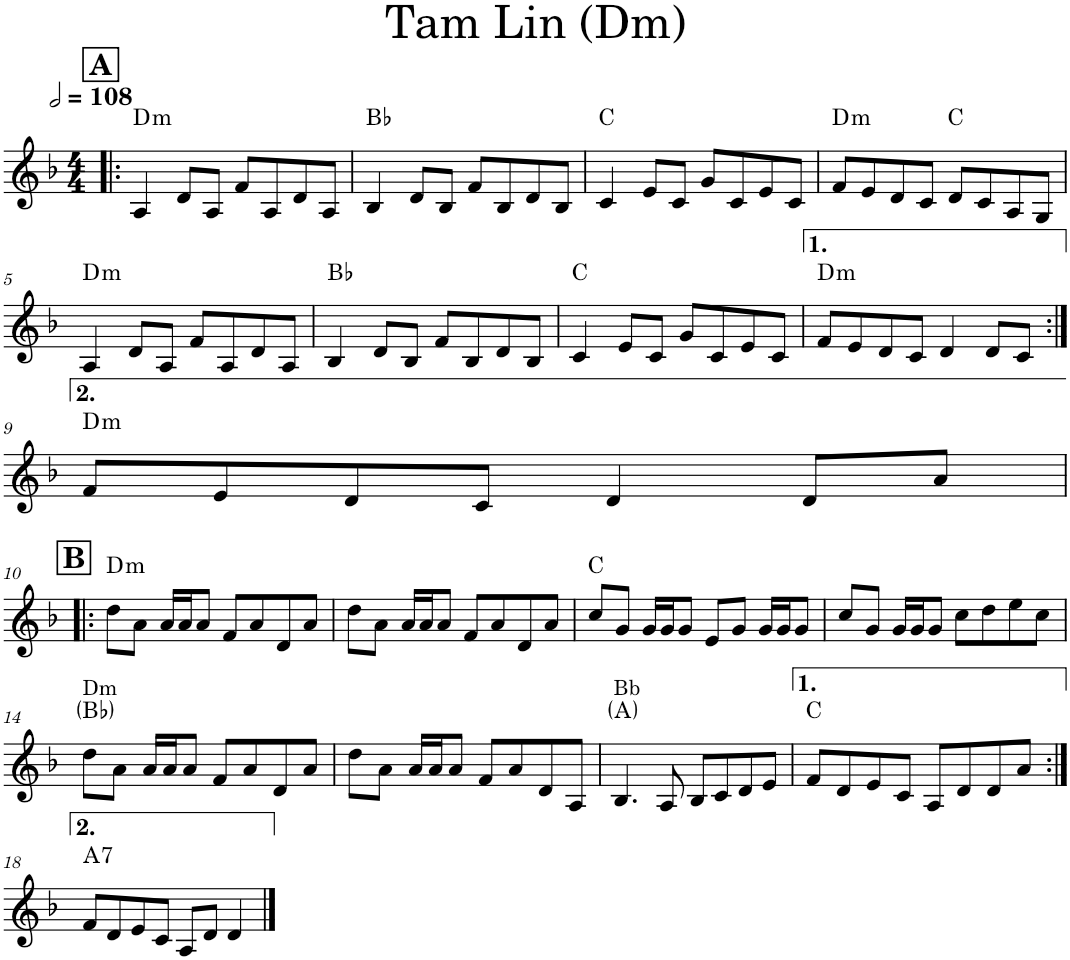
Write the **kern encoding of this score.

**kern	**harte
*part1	*part1
*staff1	*
*I"Piano	*
*I'Pno.	*
*clefG2	*
*k[b-]	*
*M4/4	*
*MM216	*
!!LO:REH:place=s1:a:B:cj:fs=14:t=A
=1!|:	=1!|:
!	!LO:H:kt=m
4A/	D:min
8d/L	.
8A/J	.
8f/L	.
8A/	.
8d/	.
8A/J	.
=2	=2
4B-/	Bb:maj
8d/L	.
8B-/J	.
8f/L	.
8B-/	.
8d/	.
8B-/J	.
=3	=3
4c/	C:maj
8e/L	.
8c/J	.
8g/L	.
8c/	.
8e/	.
8c/J	.
=4	=4
!	!LO:H:kt=m
8f/L	D:min
8e/	.
8d/	.
8c/J	.
8d/L	C:maj
8c/	.
8A/	.
8G/J	.
!!LO:LB:g=z
=5	=5
!	!LO:H:kt=m
4A/	D:min
8d/L	.
8A/J	.
8f/L	.
8A/	.
8d/	.
8A/J	.
=6	=6
4B-/	Bb:maj
8d/L	.
8B-/J	.
8f/L	.
8B-/	.
8d/	.
8B-/J	.
=7	=7
4c/	C:maj
8e/L	.
8c/J	.
8g/L	.
8c/	.
8e/	.
8c/J	.
=8	=8
!	!LO:H:kt=m
8f/L	D:min
8e/	.
8d/	.
8c/J	.
4d/	.
8d/L	.
8c/J	.
!!LO:LB:g=z
=9:|!	=9:|!
!	!LO:H:kt=m
8f/L	D:min
8e/	.
8d/	.
8c/J	.
4d/	.
8d/L	.
8a/J	.
!!LO:LB:g=z
!!LO:REH:place=s1:a:B:cj:fs=14:t=B
=10!|:	=10!|:
!	!LO:H:kt=m
8dd\L	D:min
8a\J	.
16a/LL	.
16a/J	.
8a/J	.
8f/L	.
8a/	.
8d/	.
8a/J	.
=11	=11
8dd\L	.
8a\J	.
16a/LL	.
16a/J	.
8a/J	.
8f/L	.
8a/	.
8d/	.
8a/J	.
=12	=12
8cc/L	C:maj
8g/J	.
16g/LL	.
16g/J	.
8g/J	.
8e/L	.
8g/J	.
16g/LL	.
16g/J	.
8g/J	.
=13	=13
8cc/L	.
8g/J	.
16g/LL	.
16g/J	.
8g/J	.
8cc\L	.
8dd\	.
8ee\	.
8cc\J	.
!!LO:LB:g=z
=14	=14
!LO:TX:a:t=Dm	!
8dd\L	Bb:maj
8a\J	.
16a/LL	.
16a/J	.
8a/J	.
8f/L	.
8a/	.
8d/	.
8a/J	.
=15	=15
8dd\L	.
8a\J	.
16a/LL	.
16a/J	.
8a/J	.
8f/L	.
8a/	.
8d/	.
8A/J	.
=16	=16
!LO:TX:a:t=Bb	!
4.B-/	A:maj
8A/	.
8B-/L	.
8c/	.
8d/	.
8e/J	.
=17	=17
8f/L	C:maj
8d/	.
8e/	.
8c/J	.
8A/L	.
8d/	.
8d/	.
8a/J	.
!!LO:LB:g=z
=18:|!	=18:|!
!	!LO:H:kt=7
8f/L	A:7
8d/	.
8e/	.
8c/J	.
8A/L	.
8d/J	.
4d/	.
==	==
*-	*-
